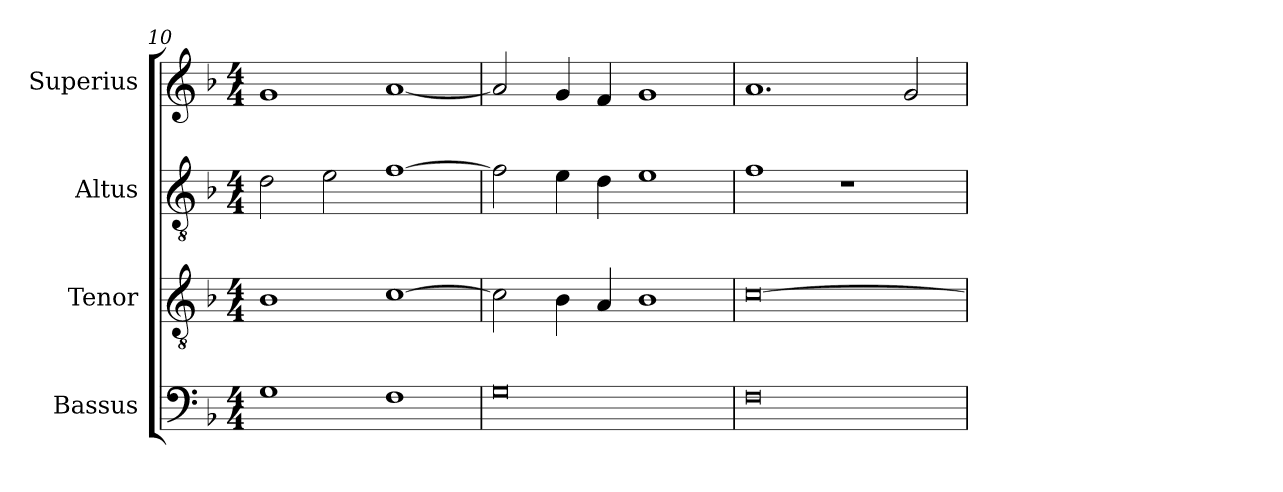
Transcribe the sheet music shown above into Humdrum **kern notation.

**kern	**kern	**kern	**kern
*part4	*part3	*part2	*part1
*staff4	*staff3	*staff2	*staff1
*I"Bassus	*I"Tenor	*I"Altus	*I"Superius
*I'B.	*I'T.	*I'A.	*I'S.
*clefF4	*clefGv2	*clefGv2	*clefG2
*	*ITrd7c12	*ITrd7c12	*
*k[b-]	*k[b-]	*k[b-]	*k[b-]
*F:	*F:	*F:	*F:
*M4/4	*M4/4	*M4/4	*M4/4
=10	=10	=10	=10
1Gi	1BB-i	2Di\	1gi
.	.	2Ei\	.
1Fi	[>1Ci	[>1Fi	[<1ai
!!LO:LB:g=z
=11	=11	=11	=11
0Gi	2Ci\]	2Fi\]	2ai/]
.	4BB-i\	4Ei\	4gi/
.	4AAi/	4Di\	4fi/
.	1BB-i	1Ei	1gi
=12	=12	=12	=12
0Fi	[>0Ci	1Fi	1.ai
.	.	1r	.
.	.	.	2gi/
=	=	=	=
*-	*-	*-	*-
